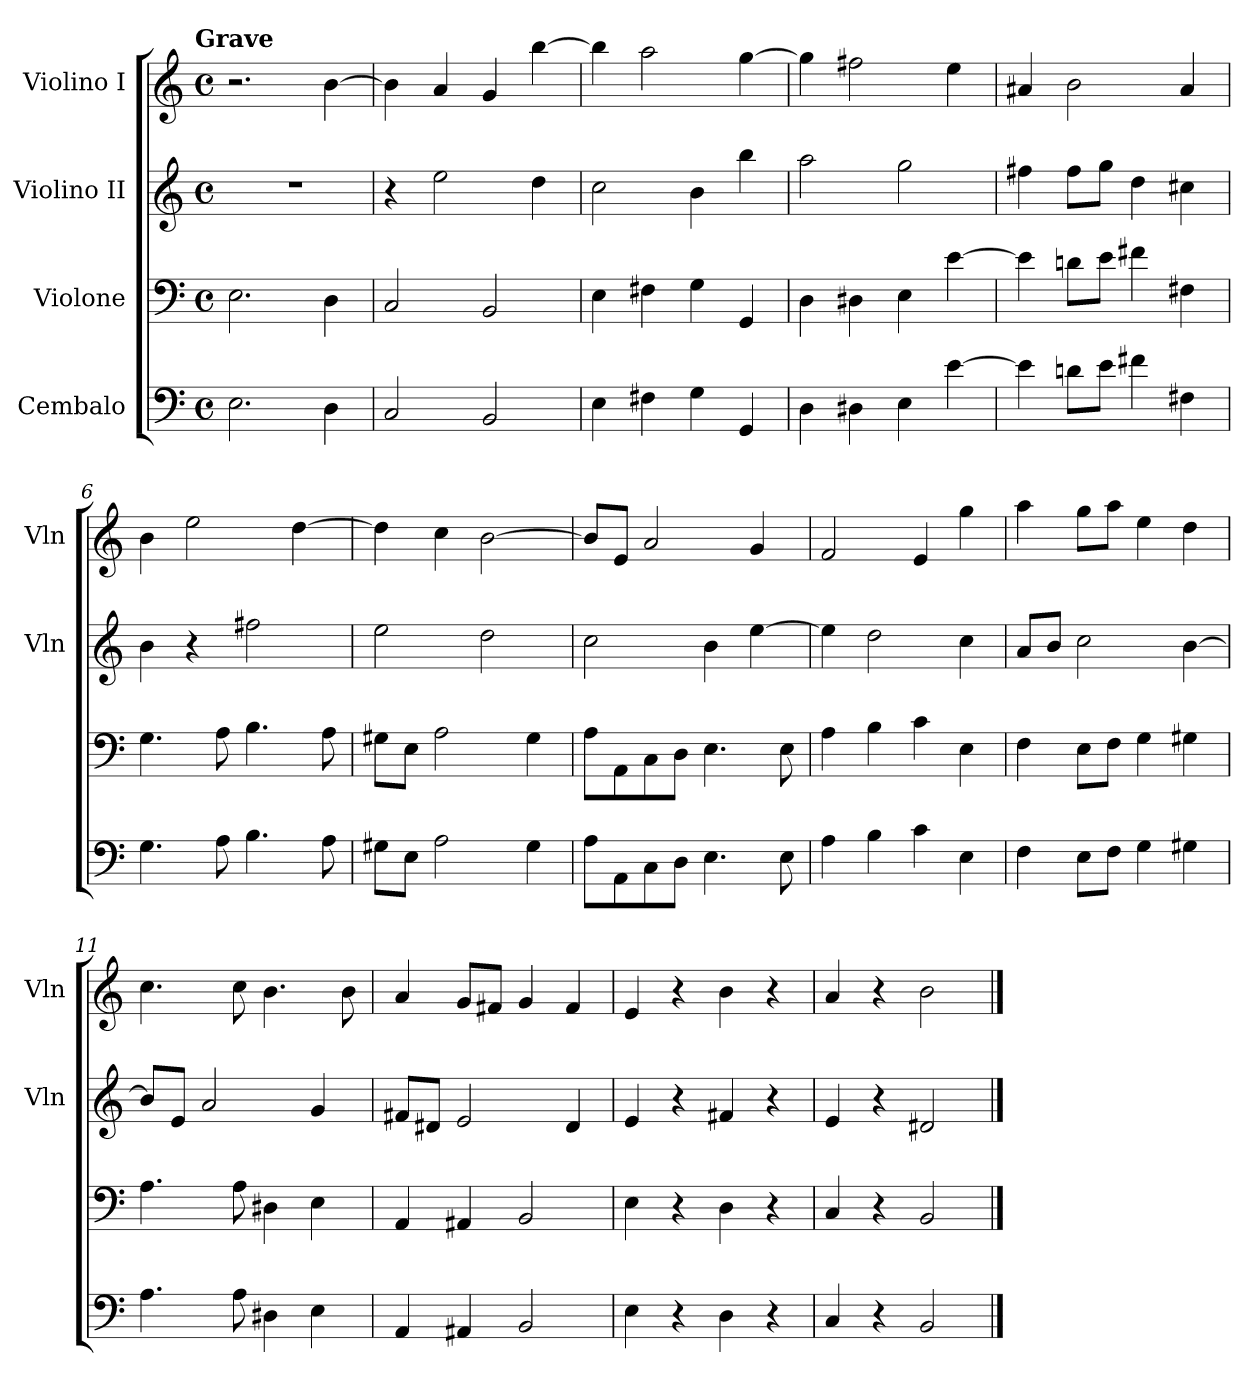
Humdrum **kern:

**kern	**kern	**kern	**kern
*part4	*part3	*part2	*part1
*staff4	*staff3	*staff2	*staff1
*I"Cembalo	*I"Violone	*I"Violino II	*I"Violino I
*	*	*I'Vln	*I'Vln
*clefF4	*clefF4	*clefG2	*clefG2
*k[]	*k[]	*k[]	*k[]
!!LO:TX:omd:t=Grave
*M4/4	*M4/4	*M4/4	*M4/4
*met(c)	*met(c)	*met(c)	*met(c)
*MM40	*MM40	*MM40	*MM40
=1	=1	=1	=1
2.E	2.E	1r	2.r
4D	4D	.	[4b
=2	=2	=2	=2
2C	2C	4r	4b]
.	.	2ee	4a
2BB	2BB	.	4g
.	.	4dd	[4bb
=3	=3	=3	=3
4E	4E	2cc	4bb]
4F#X	4F#X	.	2aa
4G	4G	4b	.
4GG	4GG	4bb	[4gg
=4	=4	=4	=4
4D	4D	2aa	4gg]
4D#X	4D#X	.	2ff#X
4E	4E	2gg	.
[4e	[4e	.	4ee
=5	=5	=5	=5
4e]	4e]	4ff#X	4a#X
8dnL	8dnL	8ff#L	2b
8eJ	8eJ	8ggJ	.
4f#X	4f#X	4dd	.
4F#X	4F#X	4cc#X	4a#
=6	=6	=6	=6
4.G	4.G	4b	4b
.	.	4r	2ee
8A	8A	.	.
4.B	4.B	2ff#X	.
.	.	.	[4dd
8A	8A	.	.
=7	=7	=7	=7
8G#XL	8G#XL	2ee	4dd]
8EJ	8EJ	.	.
2A	2A	.	4cc
.	.	2dd	[2b
4G#	4G#	.	.
=8	=8	=8	=8
8AL	8AL	2cc	8bL]
8AA	8AA	.	8eJ
8C	8C	.	2a
8DJ	8DJ	.	.
4.E	4.E	4b	.
.	.	[4ee	4g
8E	8E	.	.
=9	=9	=9	=9
4A	4A	4ee]	2f
4B	4B	2dd	.
4c	4c	.	4e
4E	4E	4cc	4gg
=10	=10	=10	=10
4F	4F	8aL	4aa
.	.	8bJ	.
8EL	8EL	2cc	8ggL
8FJ	8FJ	.	8aaJ
4G	4G	.	4ee
4G#X	4G#X	[4b	4dd
=11	=11	=11	=11
4.A	4.A	8bL]	4.cc
.	.	8eJ	.
.	.	2a	.
8A	8A	.	8cc
4D#X	4D#X	.	4.b
4E	4E	4g	.
.	.	.	8b
=12	=12	=12	=12
4AA	4AA	8f#XL	4a
.	.	8d#XJ	.
4AA#X	4AA#X	2e	8gL
.	.	.	8f#XJ
2BB	2BB	.	4g
.	.	4d#	4f#
=13	=13	=13	=13
4E	4E	4e	4e
4r	4r	4r	4r
4D	4D	4f#X	4b
4r	4r	4r	4r
=14	=14	=14	=14
4C	4C	4e	4a
4r	4r	4r	4r
2BB	2BB	2d#X	2b
==	==	==	==
*-	*-	*-	*-
